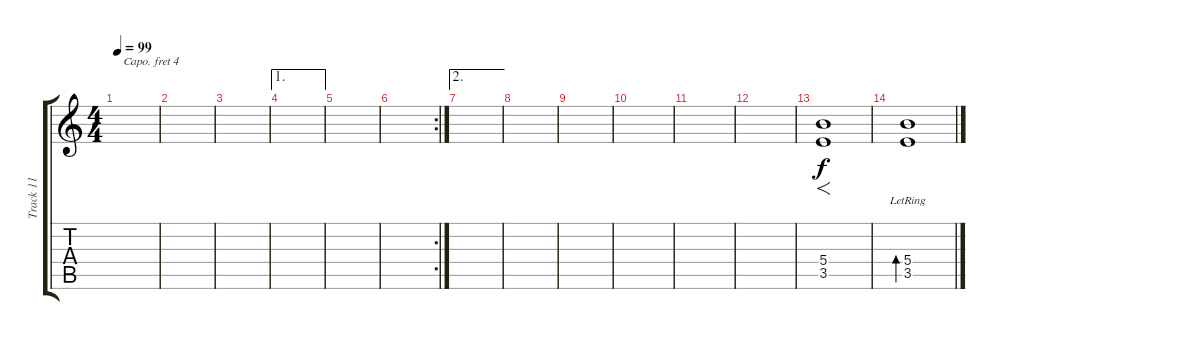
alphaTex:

\track ("Track 11" "Track 11") {instrument overdrivenguitar}
\staff {score tabs}
\capo 4
\tuning (E4 B3 G3 D3 A2 E2) {hide}
\ts (4 4)
\tempo 99
\clef g2
\ks c
|
|
|
\ae 1
|
|
\rc 2
|
\ae 2
|
|
|
|
|
|
(5.4 3.5).1{f} |
(5.4{lr} 3.5).1{bd 60}
